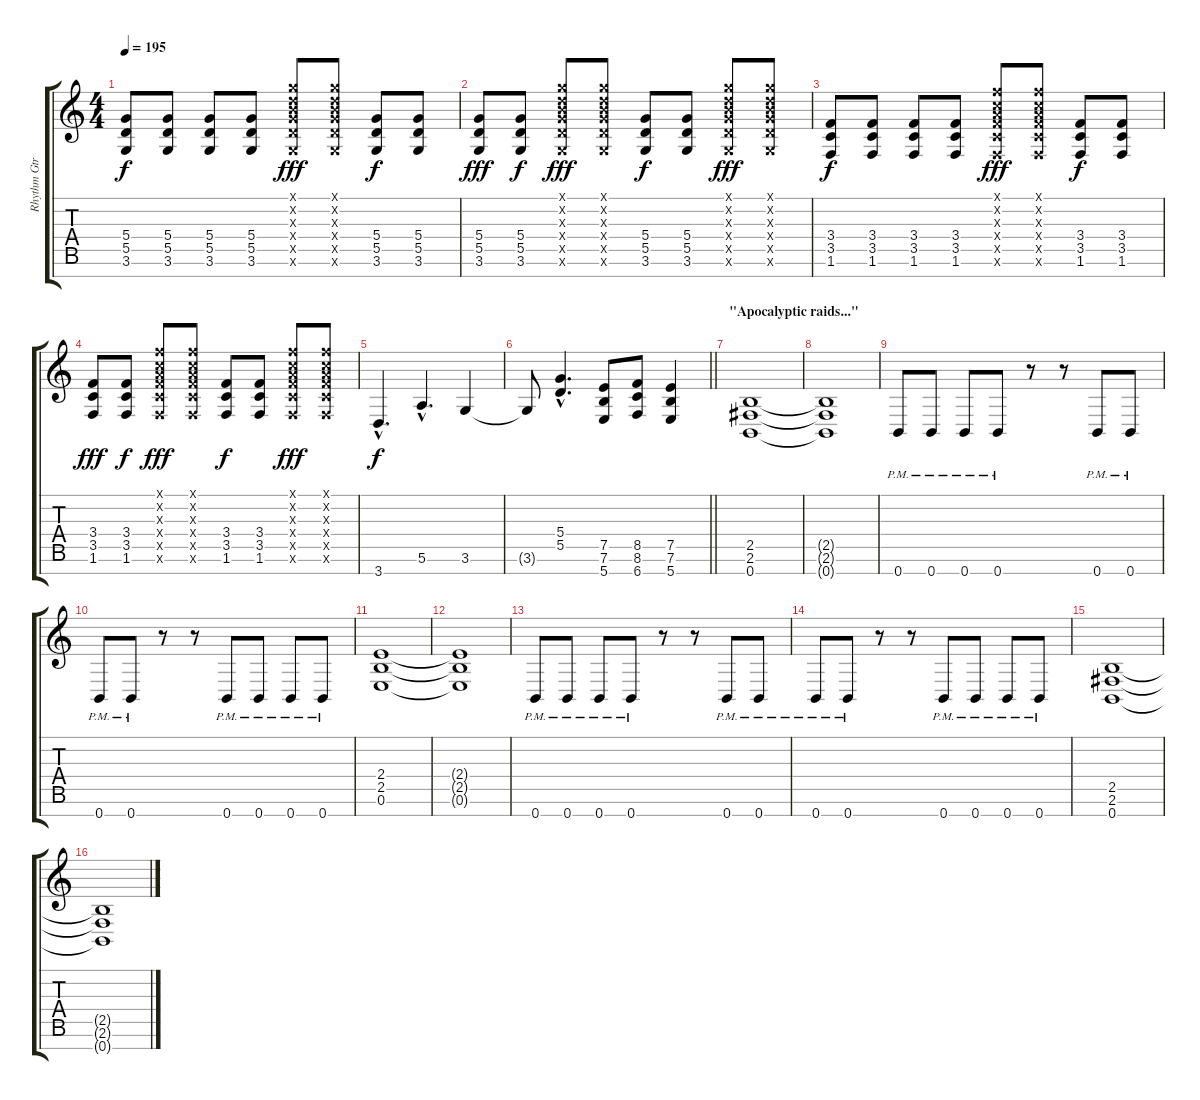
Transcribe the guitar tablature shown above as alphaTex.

\track ("Rhythm Gtr." "Rhythm Gtr") {instrument distortionguitar}
\staff {score tabs}
\tuning (E4 B3 G3 D3 A2 E2 B1) {hide}
\ts (4 4)
\tempo 195
\clef g2
\ks c
(5.4 5.5 3.6).8{dy f} (5.4 5.5 3.6).8 (5.4 5.5 3.6).8 (5.4 5.5 3.6).8 (3.1{x} 3.2{x} 4.3{x} 5.4{x} 5.5{x} 3.6{x}).8{dy fff} (3.1{x} 3.2{x} 4.3{x} 5.4{x} 5.5{x} 3.6{x}).8 (5.4 5.5 3.6).8{dy f} (5.4 5.5 3.6).8 |
(5.4 5.5 3.6).8{dy fff} (5.4 5.5 3.6).8{dy f} (3.1{x} 3.2{x} 4.3{x} 5.4{x} 5.5{x} 3.6{x}).8{dy fff} (3.1{x} 3.2{x} 4.3{x} 5.4{x} 5.5{x} 3.6{x}).8 (5.4 5.5 3.6).8{dy f} (5.4 5.5 3.6).8 (3.1{x} 3.2{x} 4.3{x} 5.4{x} 5.5{x} 3.6{x}).8{dy fff} (3.1{x} 3.2{x} 4.3{x} 5.4{x} 5.5{x} 3.6{x}).8 |
(3.4 3.5 1.6).8{dy f} (3.4 3.5 1.6).8 (3.4 3.5 1.6).8 (3.4 3.5 1.6).8 (1.1{x} 1.2{x} 2.3{x} 3.4{x} 3.5{x} 1.6{x}).8{dy fff} (1.1{x} 1.2{x} 2.3{x} 3.4{x} 3.5{x} 1.6{x}).8 (3.4 3.5 1.6).8{dy f} (3.4 3.5 1.6).8 |
(3.4 3.5 1.6).8{dy fff} (3.4 3.5 1.6).8{dy f} (1.1{x} 1.2{x} 2.3{x} 3.4{x} 3.5{x} 1.6{x}).8{dy fff} (1.1{x} 1.2{x} 2.3{x} 3.4{x} 3.5{x} 1.6{x}).8 (3.4 3.5 1.6).8{dy f} (3.4 3.5 1.6).8 (1.1{x} 1.2{x} 2.3{x} 3.4{x} 3.5{x} 1.6{x}).8{dy fff} (1.1{x} 1.2{x} 2.3{x} 3.4{x} 3.5{x} 1.6{x}).8 |
3.7{hac}.4{d dy f} 5.6{hac}.4{d} 3.6.4 |
\barLineRight lightlight
3.6{t}.8 (5.4{hac} 5.5{hac}).4{d} (7.5 7.6 5.7).8 (8.5 8.6 6.7).8 (7.5 7.6 5.7).4 |
\section ("" "\"Apocalyptic raids...\"")
(2.5 2.6 0.7).1 |
(2.5{t} 2.6{t} 0.7{t}).1 |
0.7{pm}.8 0.7{pm}.8 0.7{pm}.8 0.7{pm}.8 r.8 r.8 0.7{pm}.8 0.7{pm}.8 |
0.7{pm}.8 0.7{pm}.8 r.8 r.8 0.7{pm}.8 0.7{pm}.8 0.7{pm}.8 0.7{pm}.8 |
(2.4 2.5 0.6).1 |
(2.4{t} 2.5{t} 0.6{t}).1 |
0.7{pm}.8 0.7{pm}.8 0.7{pm}.8 0.7{pm}.8 r.8 r.8 0.7{pm}.8 0.7{pm}.8 |
0.7{pm}.8 0.7{pm}.8 r.8 r.8 0.7{pm}.8 0.7{pm}.8 0.7{pm}.8 0.7{pm}.8 |
(2.5 2.6 0.7).1 |
(2.5{t} 2.6{t} 0.7{t}).1
